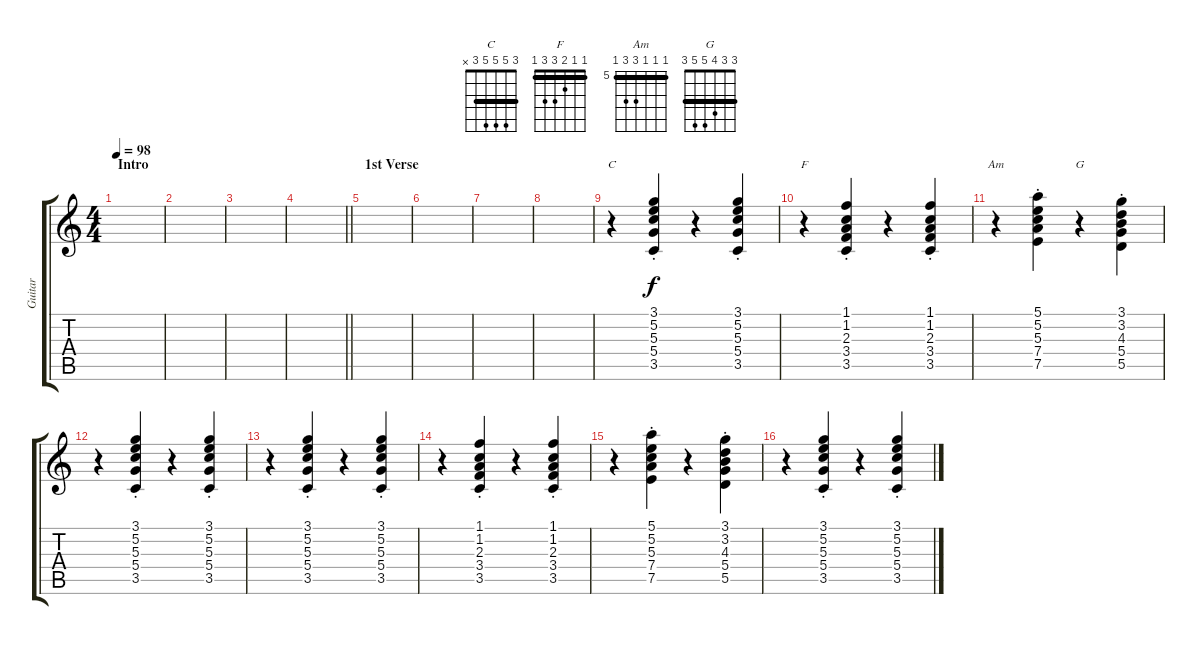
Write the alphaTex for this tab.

\track ("Guitar" "Guitar") {instrument electricguitarjazz}
\staff {score tabs}
\tuning (E4 B3 G3 D3 A2 E2) {hide}
\chord ("C" 3 5 5 5 3 x) {barre 3}
\chord ("F" 1 1 2 3 3 1) {barre 1}
\chord ("Am" 5 5 5 7 7 5) {firstfret 5 barre 5}
\chord ("G" 3 3 4 5 5 3) {barre 3}
\ts (4 4)
\section ("" "Intro")
\tempo 98
\clef g2
\ks c
|
|
|
\barLineRight lightlight
|
\section ("" "1st Verse")
|
|
|
|
r.4{ch "C"} (3.1{st} 5.2{st} 5.3{st} 5.4{st} 3.5{st}).4 r.4 (3.1{st} 5.2{st} 5.3{st} 5.4{st} 3.5{st}).4 |
r.4{ch "F"} (1.1{st} 1.2{st} 2.3{st} 3.4{st} 3.5{st}).4 r.4 (1.1{st} 1.2{st} 2.3{st} 3.4{st} 3.5{st}).4 |
r.4{ch "Am"} (5.1{st} 5.2{st} 5.3{st} 7.4{st} 7.5{st}).4 r.4{ch "G"} (3.1{st} 3.2{st} 4.3{st} 5.4{st} 5.5{st}).4 |
r.4 (3.1{st} 5.2{st} 5.3{st} 5.4{st} 3.5{st}).4 r.4 (3.1{st} 5.2{st} 5.3{st} 5.4{st} 3.5{st}).4 |
r.4 (3.1{st} 5.2{st} 5.3{st} 5.4{st} 3.5{st}).4 r.4 (3.1{st} 5.2{st} 5.3{st} 5.4{st} 3.5{st}).4 |
r.4 (1.1{st} 1.2{st} 2.3{st} 3.4{st} 3.5{st}).4 r.4 (1.1{st} 1.2{st} 2.3{st} 3.4{st} 3.5{st}).4 |
r.4 (5.1{st} 5.2{st} 5.3{st} 7.4{st} 7.5{st}).4 r.4 (3.1{st} 3.2{st} 4.3{st} 5.4{st} 5.5{st}).4 |
r.4 (3.1{st} 5.2{st} 5.3{st} 5.4{st} 3.5{st}).4 r.4 (3.1{st} 5.2{st} 5.3{st} 5.4{st} 3.5{st}).4
